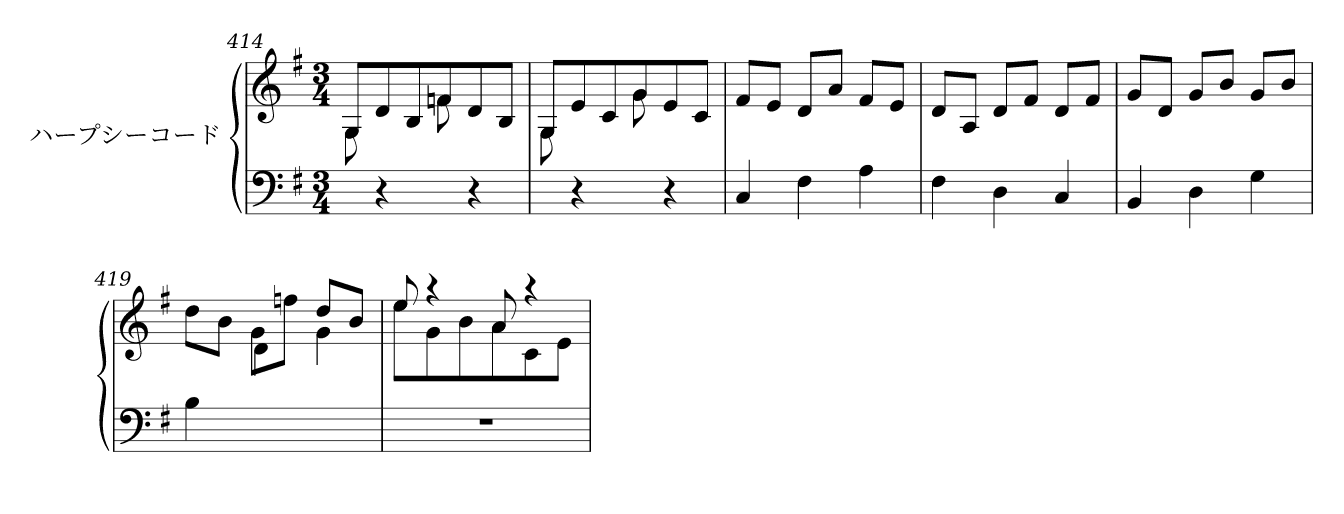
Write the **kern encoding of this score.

**kern	**kern
*part1	*part1
*staff2	*staff1
*I"ハープシーコード	*
*clefF4	*clefG2
*k[f#]	*k[f#]
*M3/4	*M3/4
=414	=414
*	*^
8ryy	8G/L	8G\
4r	8d/	4ryy
.	8B/	.
8ryy	8fn/	8fn\
4r	8d/	4ryy
.	8B/J	.
=415	=415	=415
8ryy	8G/L	8G\
4r	8e/	4ryy
.	8c/	.
8ryy	8g/	8g\
4r	8e/	4ryy
.	8c/J	.
*	*v	*v
=416	=416
4C/	8f#/L
.	8e/J
4F#\	8d/L
.	8a/J
4A\	8f#/L
.	8e/J
!!LO:LB:g=z
=417	=417
4F#\	8d/L
.	8A/J
4D\	8d/L
.	8f#/J
4C/	8d/L
.	8f#/J
=418	=418
4BB/	8g/L
.	8d/J
4D\	8g/L
.	8b/J
4G\	8g/L
.	8b/J
=419	=419
*	*^
4B\	8dd\L	4ryy
.	8b\J	.
2ryy	8g\L	4d\
.	8ffn\J	.
.	8dd/L	4g\
.	8b/J	.
=420	=420	=420
2.r	8ee/	8ee\L
.	4raa	8g\
.	.	8b\
.	8a/	8a\
.	4raa	8c\
.	.	8e\J
*	*v	*v
=	=
*-	*-
